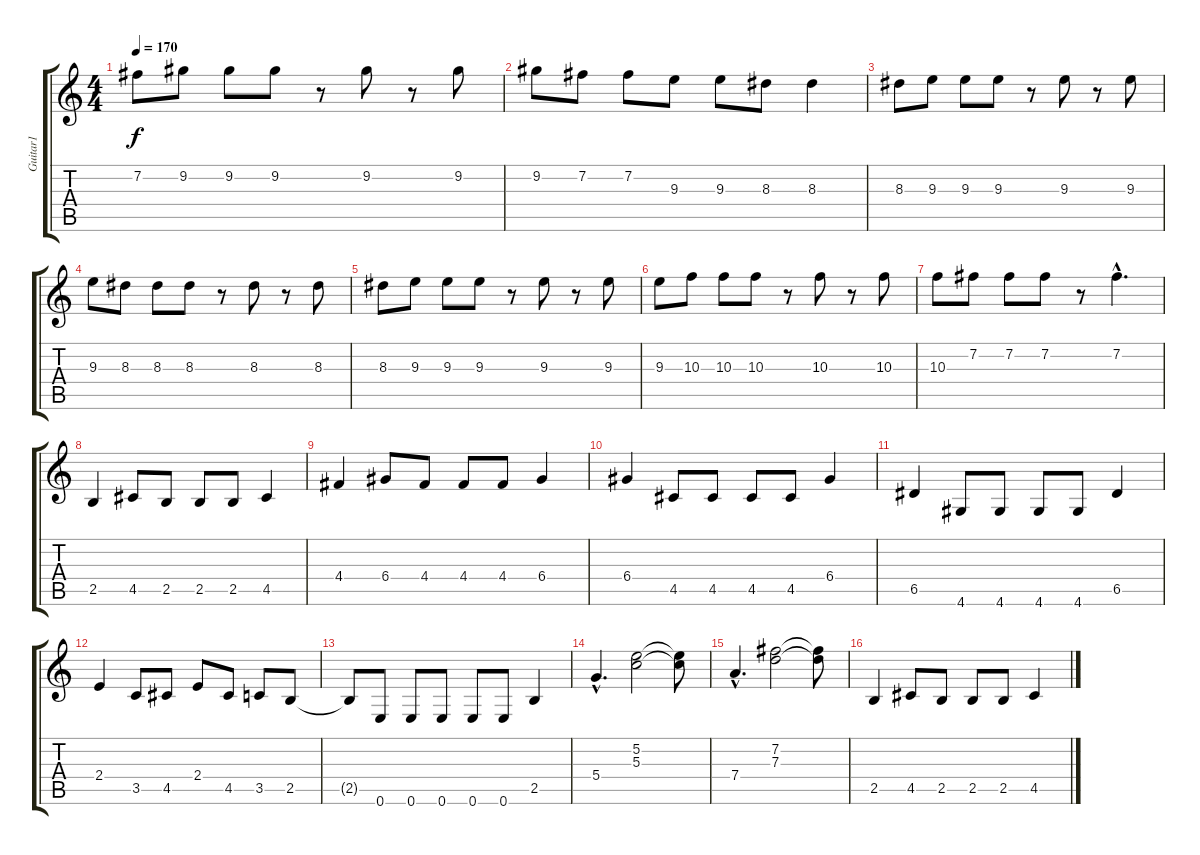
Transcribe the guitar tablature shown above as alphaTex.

\track ("Guitar1" "Guitar1") {instrument distortionguitar}
\staff {score tabs}
\tuning (E4 B3 G3 D3 A2 E2) {hide}
\ts (4 4)
\tempo 170
\clef g2
\ks c
7.2.8{dy f} 9.2.8 9.2.8 9.2.8 r.8 9.2.8 r.8 9.2.8 |
9.2.8 7.2.8 7.2.8 9.3.8 9.3.8 8.3.8 8.3.4 |
8.3.8 9.3.8 9.3.8 9.3.8 r.8 9.3.8 r.8 9.3.8 |
9.3.8 8.3.8 8.3.8 8.3.8 r.8 8.3.8 r.8 8.3.8 |
8.3.8 9.3.8 9.3.8 9.3.8 r.8 9.3.8 r.8 9.3.8 |
9.3.8 10.3.8 10.3.8 10.3.8 r.8 10.3.8 r.8 10.3.8 |
10.3.8 7.2.8 7.2.8 7.2.8 r.8 7.2{hac}.4{d} |
2.5.4 4.5.8 2.5.8 2.5.8 2.5.8 4.5.4 |
4.4.4 6.4.8 4.4.8 4.4.8 4.4.8 6.4.4 |
6.4.4 4.5.8 4.5.8 4.5.8 4.5.8 6.4.4 |
6.5.4 4.6.8 4.6.8 4.6.8 4.6.8 6.5.4 |
2.4.4 3.5.8 4.5.8 2.4.8 4.5.8 3.5.8 2.5.8 |
2.5{t}.8 0.6.8 0.6.8 0.6.8 0.6.8 0.6.8 2.5.4 |
5.4{hac}.4{d} (5.2 5.3).2 (5.2{t} 5.3{t}).8 |
7.4{hac}.4{d} (7.2 7.3).2 (7.2{t} 7.3{t}).8 |
2.5.4 4.5.8 2.5.8 2.5.8 2.5.8 4.5.4
